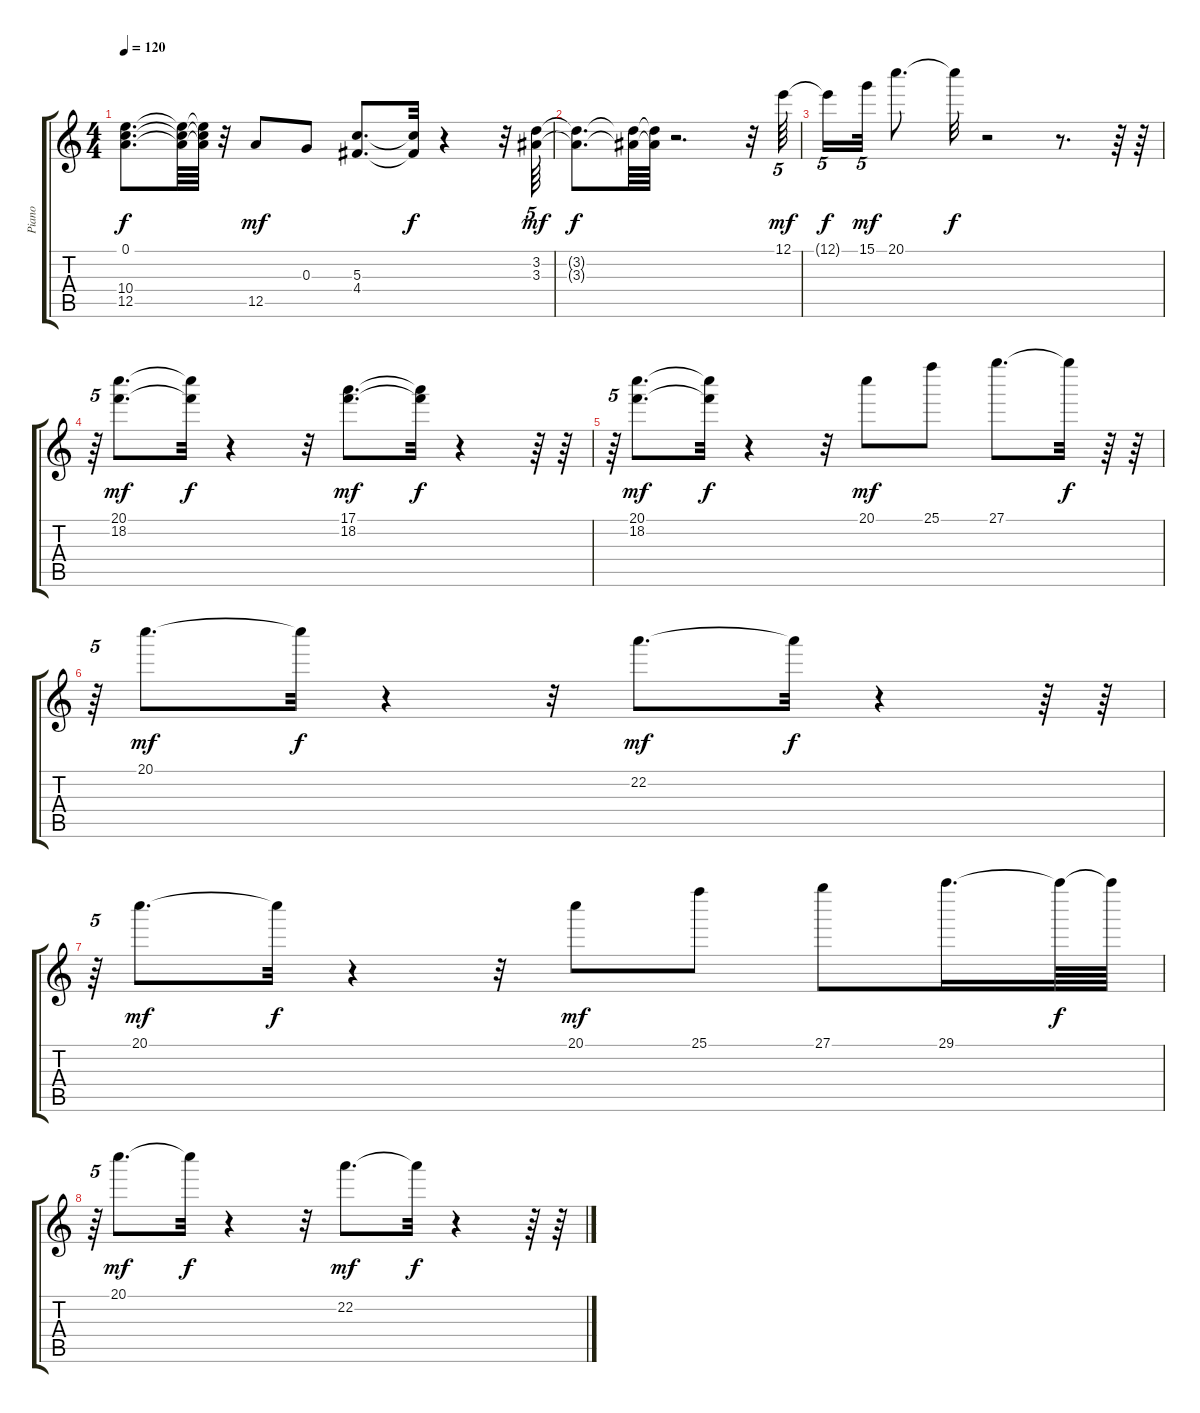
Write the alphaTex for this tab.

\track ("Piano" "Piano") {instrument acousticguitarnylon}
\staff {score tabs}
\tuning (E4 B3 G3 D3 A2 E2) {hide}
\ts (4 4)
\tempo 120
\clef g2
\ks c
(0.1{t} 10.4{t} 12.5{t}).8{d dy f} (0.1{t} 10.4{t} 12.5{t}).64 (0.1{t} 10.4{t} 12.5{t}).64 r.32 12.5.8{dy mf} 0.3.8 (5.3 4.4).8{d} (5.3{t} 4.4{t}).32{dy f} r.4 r.32 (3.2 3.3).64{tu (5 4) dy mf volume 14} |
(3.2{t} 3.3{t}).8{d dy f} (3.2{t} 3.3{t}).64 (3.2{t} 3.3{t}).64 r.2{d} r.32 12.1.64{tu (5 4) dy mf volume 6} |
12.1{t}.16{tu (5 4) dy f} 15.1.32{tu (5 4) dy mf} 20.1.8{d} 20.1{t}.32{dy f} r.2 r.8{d} r.64 r.64 |
r.64{tu (5 4)} (20.1 18.2).8{d dy mf} (20.1{t} 18.2{t}).32{dy f} r.4 r.32 (17.1 18.2).8{d dy mf} (17.1{t} 18.2{t}).32{dy f} r.4 r.64 r.64 |
r.64{tu (5 4)} (20.1 18.2).8{d dy mf} (20.1{t} 18.2{t}).32{dy f} r.4 r.32 20.1.8{dy mf} 25.1.8 27.1.8{d} 27.1{t}.32{dy f} r.64 r.64 |
r.64{tu (5 4)} 20.1.8{d dy mf} 20.1{t}.32{dy f} r.4 r.32 22.2.8{d dy mf} 22.2{t}.32{dy f} r.4 r.64 r.64 |
r.64{tu (5 4)} 20.1.8{d dy mf} 20.1{t}.32{dy f} r.4 r.32 20.1.8{dy mf} 25.1.8 27.1.8 29.1.16{d} 29.1{t}.64{dy f} 29.1{t}.64 |
r.64{tu (5 4)} 20.1.8{d dy mf} 20.1{t}.32{dy f} r.4 r.32 22.2.8{d dy mf} 22.2{t}.32{dy f} r.4 r.64 r.64
